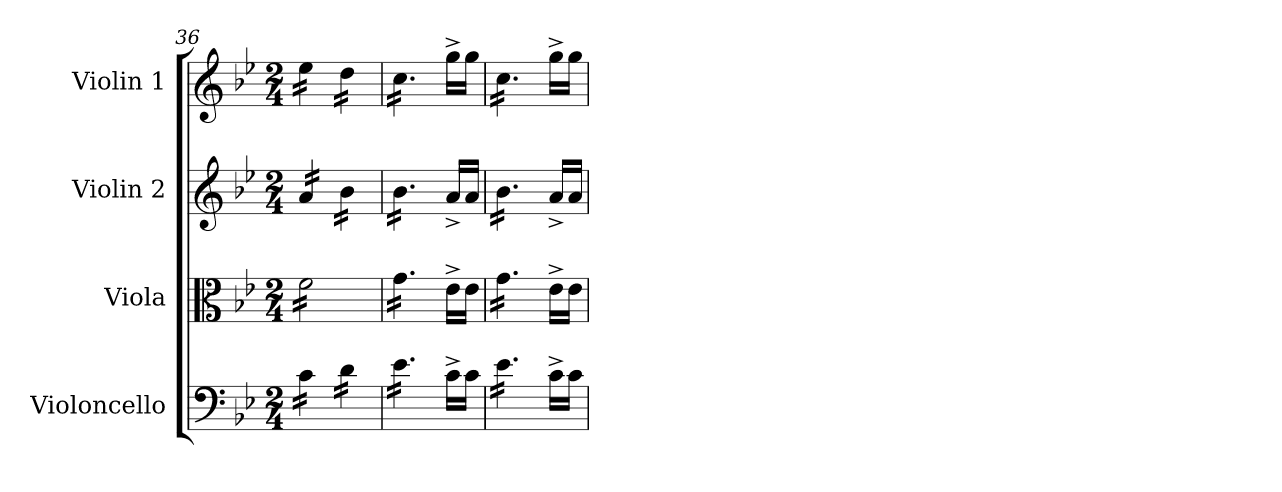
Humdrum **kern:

**kern	**kern	**kern	**kern
*part4	*part3	*part2	*part1
*staff4	*staff3	*staff2	*staff1
*I"Violoncello	*I"Viola	*I"Violin 2	*I"Violin 1
*I'Vc	*I'Vla	*I'Vln	*I'Vln
*clefF4	*clefC3	*clefG2	*clefG2
*k[b-e-]	*k[b-e-]	*k[b-e-]	*k[b-e-]
*M2/4	*M2/4	*M2/4	*M2/4
=36	=36	=36	=36
*tremolo	*	*	*
*	*tremolo	*	*
*	*	*tremolo	*
*	*	*	*tremolo
16c\LL	16f\LL	16a/LL	16ee-\LL
16c\	16f\	16a/	16ee-\
16c\	16f\	16a/	16ee-\
16c\JJ	16f\	16a/JJ	16ee-\JJ
16d\LL	16f\	16b-\LL	16dd\LL
16d\	16f\	16b-\	16dd\
16d\	16f\	16b-\	16dd\
16d\JJ	16f\JJ	16b-\JJ	16dd\JJ
=37	=37	=37	=37
16e-\LL	16g\LL	16b-\LL	16cc\LL
16e-\	16g\	16b-\	16cc\
16e-\	16g\	16b-\	16cc\
16e-\	16g\	16b-\	16cc\
16e-\	16g\	16b-\	16cc\
16e-\JJ	16g\JJ	16b-\JJ	16cc\JJ
*	*	*	*Xtremolo
*	*	*Xtremolo	*
*	*Xtremolo	*	*
*Xtremolo	*	*	*
16c^\LL	16e-^\LL	16a^/LL	16gg^\LL
16c\JJ	16e-\JJ	16a/JJ	16gg\JJ
=38	=38	=38	=38
*tremolo	*	*	*
*	*tremolo	*	*
*	*	*tremolo	*
*	*	*	*tremolo
16e-\LL	16g\LL	16b-\LL	16cc\LL
16e-\	16g\	16b-\	16cc\
16e-\	16g\	16b-\	16cc\
16e-\	16g\	16b-\	16cc\
16e-\	16g\	16b-\	16cc\
16e-\JJ	16g\JJ	16b-\JJ	16cc\JJ
*	*	*	*Xtremolo
*	*	*Xtremolo	*
*	*Xtremolo	*	*
*Xtremolo	*	*	*
16c^\LL	16e-^\LL	16a^/LL	16gg^\LL
16c\JJ	16e-\JJ	16a/JJ	16gg\JJ
=	=	=	=
*-	*-	*-	*-
